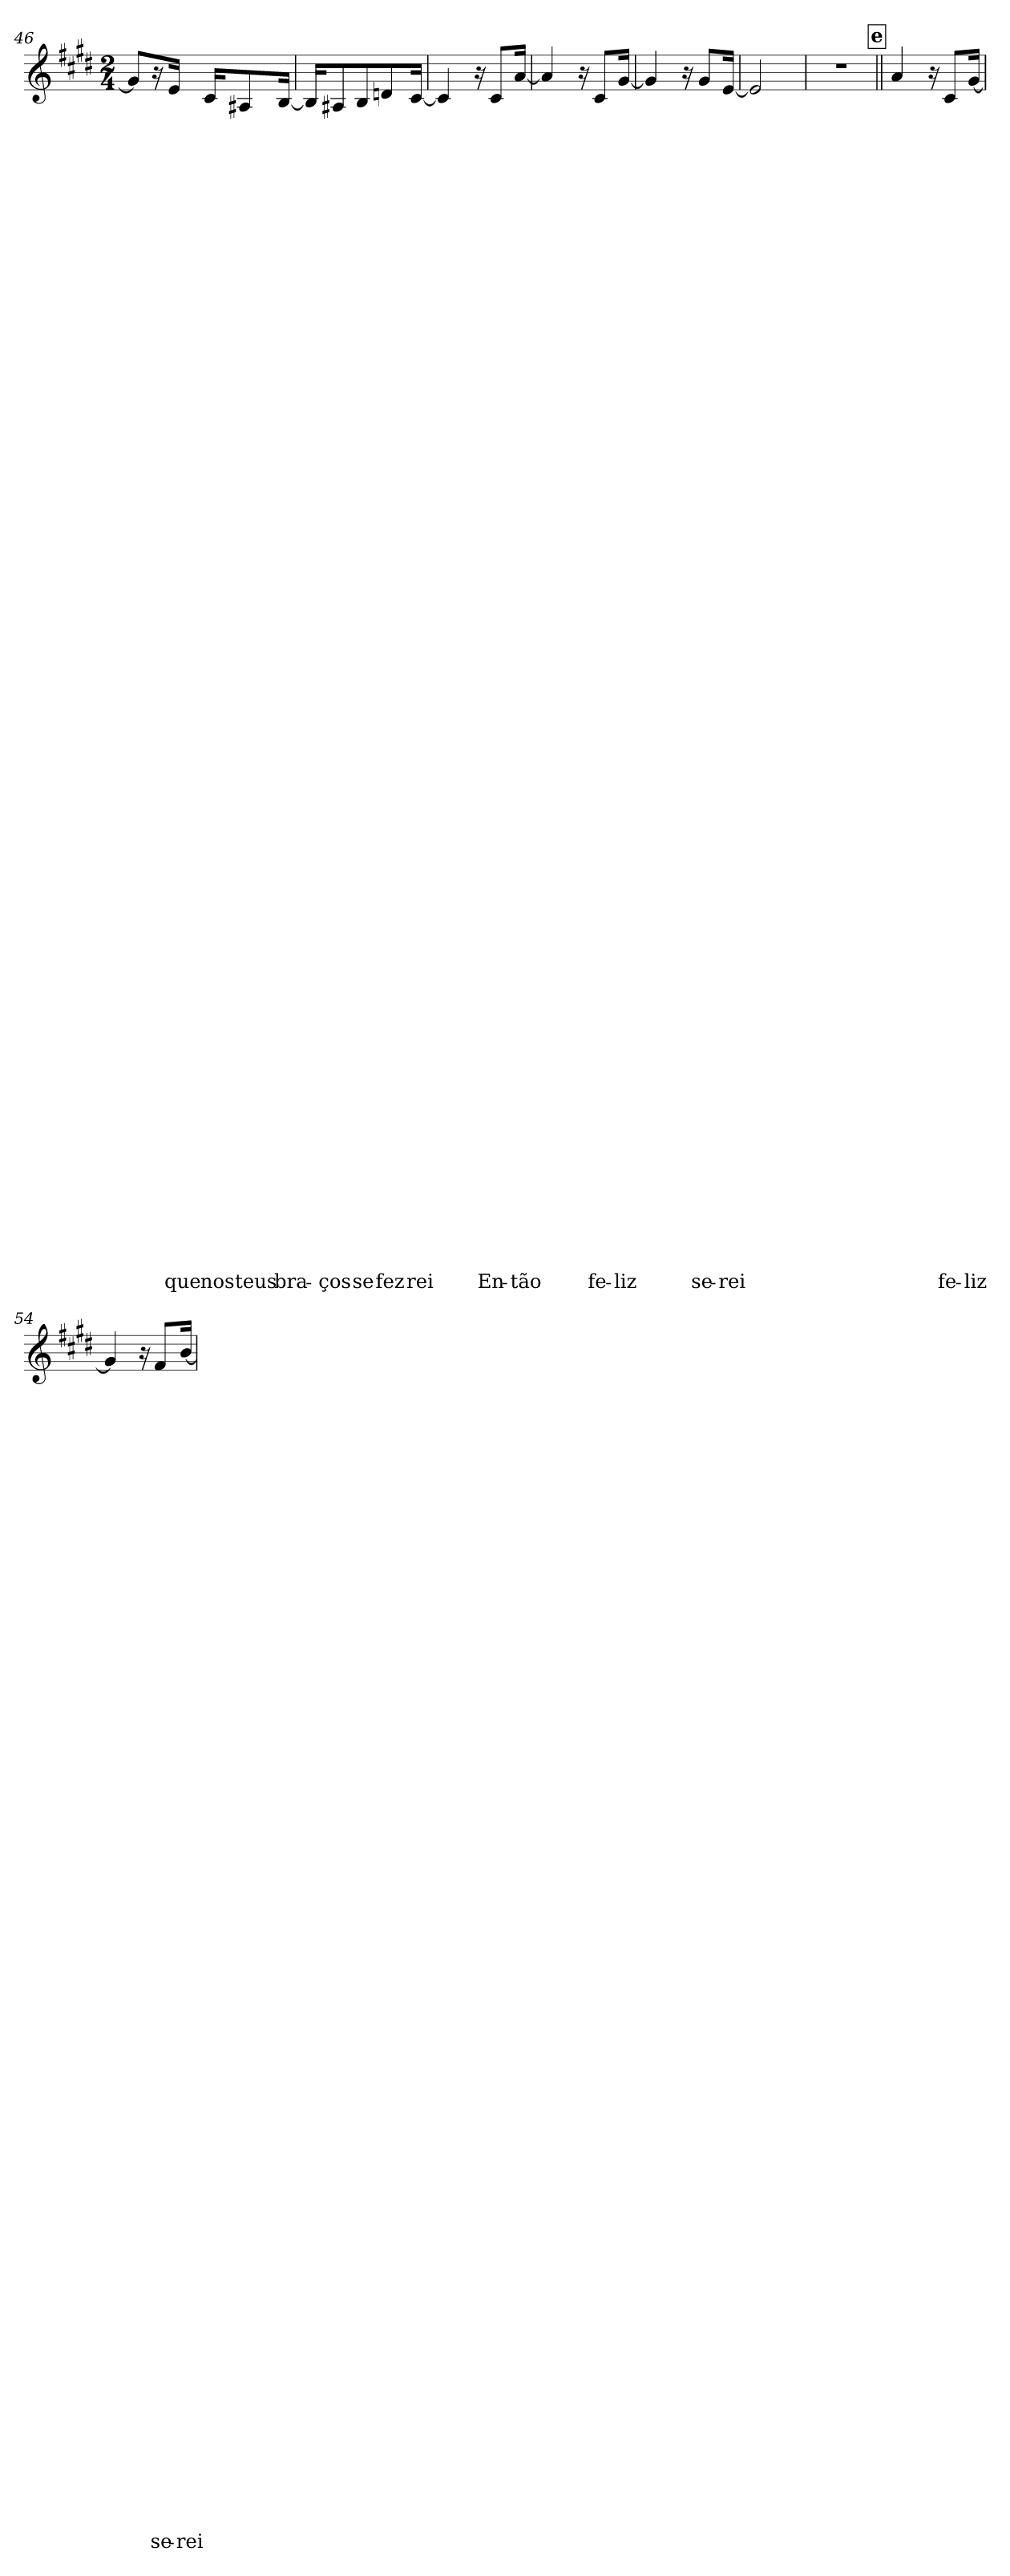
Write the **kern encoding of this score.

**kern	**text	**text	**text	**text	**text	**text	**text	**text	**text	**text	**text	**text	**text	**text	**text	**text	**text	**text	**text	**text	**text	**text	**text	**text	**text	**text	**text	**text	**text	**text	**text	**text	**text	**text	**text	**text	**text	**text	**text	**text	**text	**text	**text	**text	**text	**text	**text	**text	**text	**text	**text	**text	**text	**text	**text	**text	**text	**text	**text	**text	**text
*part1	*part1	*part1	*part1	*part1	*part1	*part1	*part1	*part1	*part1	*part1	*part1	*part1	*part1	*part1	*part1	*part1	*part1	*part1	*part1	*part1	*part1	*part1	*part1	*part1	*part1	*part1	*part1	*part1	*part1	*part1	*part1	*part1	*part1	*part1	*part1	*part1	*part1	*part1	*part1	*part1	*part1	*part1	*part1	*part1	*part1	*part1	*part1	*part1	*part1	*part1	*part1	*part1	*part1	*part1	*part1	*part1	*part1	*part1	*part1	*part1	*part1
*staff1	*staff1	*staff1	*staff1	*staff1	*staff1	*staff1	*staff1	*staff1	*staff1	*staff1	*staff1	*staff1	*staff1	*staff1	*staff1	*staff1	*staff1	*staff1	*staff1	*staff1	*staff1	*staff1	*staff1	*staff1	*staff1	*staff1	*staff1	*staff1	*staff1	*staff1	*staff1	*staff1	*staff1	*staff1	*staff1	*staff1	*staff1	*staff1	*staff1	*staff1	*staff1	*staff1	*staff1	*staff1	*staff1	*staff1	*staff1	*staff1	*staff1	*staff1	*staff1	*staff1	*staff1	*staff1	*staff1	*staff1	*staff1	*staff1	*staff1	*staff1	*staff1
*clefG2	*	*	*	*	*	*	*	*	*	*	*	*	*	*	*	*	*	*	*	*	*	*	*	*	*	*	*	*	*	*	*	*	*	*	*	*	*	*	*	*	*	*	*	*	*	*	*	*	*	*	*	*	*	*	*	*	*	*	*	*	*
*k[f#c#g#d#]	*	*	*	*	*	*	*	*	*	*	*	*	*	*	*	*	*	*	*	*	*	*	*	*	*	*	*	*	*	*	*	*	*	*	*	*	*	*	*	*	*	*	*	*	*	*	*	*	*	*	*	*	*	*	*	*	*	*	*	*	*
*E:	*	*	*	*	*	*	*	*	*	*	*	*	*	*	*	*	*	*	*	*	*	*	*	*	*	*	*	*	*	*	*	*	*	*	*	*	*	*	*	*	*	*	*	*	*	*	*	*	*	*	*	*	*	*	*	*	*	*	*	*	*
*M2/4	*	*	*	*	*	*	*	*	*	*	*	*	*	*	*	*	*	*	*	*	*	*	*	*	*	*	*	*	*	*	*	*	*	*	*	*	*	*	*	*	*	*	*	*	*	*	*	*	*	*	*	*	*	*	*	*	*	*	*	*	*
=46	=46	=46	=46	=46	=46	=46	=46	=46	=46	=46	=46	=46	=46	=46	=46	=46	=46	=46	=46	=46	=46	=46	=46	=46	=46	=46	=46	=46	=46	=46	=46	=46	=46	=46	=46	=46	=46	=46	=46	=46	=46	=46	=46	=46	=46	=46	=46	=46	=46	=46	=46	=46	=46	=46	=46	=46	=46	=46	=46	=46	=46
8g/L]	.	.	.	.	.	.	.	.	.	.	.	.	.	.	.	.	.	.	.	.	.	.	.	.	.	.	.	.	.	.	.	.	.	.	.	.	.	.	.	.	.	.	.	.	.	.	.	.	.	.	.	.	.	.	.	.	.	.	.	.	.
16r	.	.	.	.	.	.	.	.	.	.	.	.	.	.	.	.	.	.	.	.	.	.	.	.	.	.	.	.	.	.	.	.	.	.	.	.	.	.	.	.	.	.	.	.	.	.	.	.	.	.	.	.	.	.	.	.	.	.	.	.	.
!	!	!	!	!	!	!	!	!	!	!	!	!	!	!	!	!	!	!	!	!	!	!	!	!	!	!	!	!	!	!	!	!	!	!	!	!	!	!	!	!	!	!	!	!	!	!	!	!	!	!	!	!	!	!	!	!	!	!	!	!	!LO:LY:b
16e/Jk	.	.	.	.	.	.	.	.	.	.	.	.	.	.	.	.	.	.	.	.	.	.	.	.	.	.	.	.	.	.	.	.	.	.	.	.	.	.	.	.	.	.	.	.	.	.	.	.	.	.	.	.	.	.	.	.	.	.	.	.	que
!	!	!	!	!	!	!	!	!	!	!	!	!	!	!	!	!	!	!	!	!	!	!	!	!	!	!	!	!	!	!	!	!	!	!	!	!	!	!	!	!	!	!	!	!	!	!	!	!	!	!	!	!	!	!	!	!	!	!	!	!	!LO:LY:b
16c#/KL	.	.	.	.	.	.	.	.	.	.	.	.	.	.	.	.	.	.	.	.	.	.	.	.	.	.	.	.	.	.	.	.	.	.	.	.	.	.	.	.	.	.	.	.	.	.	.	.	.	.	.	.	.	.	.	.	.	.	.	.	nos
!	!	!	!	!	!	!	!	!	!	!	!	!	!	!	!	!	!	!	!	!	!	!	!	!	!	!	!	!	!	!	!	!	!	!	!	!	!	!	!	!	!	!	!	!	!	!	!	!	!	!	!	!	!	!	!	!	!	!	!	!	!LO:LY:b
8A#X/	.	.	.	.	.	.	.	.	.	.	.	.	.	.	.	.	.	.	.	.	.	.	.	.	.	.	.	.	.	.	.	.	.	.	.	.	.	.	.	.	.	.	.	.	.	.	.	.	.	.	.	.	.	.	.	.	.	.	.	.	teus
!	!	!	!	!	!	!	!	!	!	!	!	!	!	!	!	!	!	!	!	!	!	!	!	!	!	!	!	!	!	!	!	!	!	!	!	!	!	!	!	!	!	!	!	!	!	!	!	!	!	!	!	!	!	!	!	!	!	!	!	!	!LO:LY:b
[16B/Jk	.	.	.	.	.	.	.	.	.	.	.	.	.	.	.	.	.	.	.	.	.	.	.	.	.	.	.	.	.	.	.	.	.	.	.	.	.	.	.	.	.	.	.	.	.	.	.	.	.	.	.	.	.	.	.	.	.	.	.	.	bra-
=47	=47	=47	=47	=47	=47	=47	=47	=47	=47	=47	=47	=47	=47	=47	=47	=47	=47	=47	=47	=47	=47	=47	=47	=47	=47	=47	=47	=47	=47	=47	=47	=47	=47	=47	=47	=47	=47	=47	=47	=47	=47	=47	=47	=47	=47	=47	=47	=47	=47	=47	=47	=47	=47	=47	=47	=47	=47	=47	=47	=47	=47
16B/KL]	.	.	.	.	.	.	.	.	.	.	.	.	.	.	.	.	.	.	.	.	.	.	.	.	.	.	.	.	.	.	.	.	.	.	.	.	.	.	.	.	.	.	.	.	.	.	.	.	.	.	.	.	.	.	.	.	.	.	.	.	.
!	!	!	!	!	!	!	!	!	!	!	!	!	!	!	!	!	!	!	!	!	!	!	!	!	!	!	!	!	!	!	!	!	!	!	!	!	!	!	!	!	!	!	!	!	!	!	!	!	!	!	!	!	!	!	!	!	!	!	!	!	!LO:LY:b
8A#X/	.	.	.	.	.	.	.	.	.	.	.	.	.	.	.	.	.	.	.	.	.	.	.	.	.	.	.	.	.	.	.	.	.	.	.	.	.	.	.	.	.	.	.	.	.	.	.	.	.	.	.	.	.	.	.	.	.	.	.	.	-ços
!	!	!	!	!	!	!	!	!	!	!	!	!	!	!	!	!	!	!	!	!	!	!	!	!	!	!	!	!	!	!	!	!	!	!	!	!	!	!	!	!	!	!	!	!	!	!	!	!	!	!	!	!	!	!	!	!	!	!	!	!	!LO:LY:b
8B/	.	.	.	.	.	.	.	.	.	.	.	.	.	.	.	.	.	.	.	.	.	.	.	.	.	.	.	.	.	.	.	.	.	.	.	.	.	.	.	.	.	.	.	.	.	.	.	.	.	.	.	.	.	.	.	.	.	.	.	.	se
!	!	!	!	!	!	!	!	!	!	!	!	!	!	!	!	!	!	!	!	!	!	!	!	!	!	!	!	!	!	!	!	!	!	!	!	!	!	!	!	!	!	!	!	!	!	!	!	!	!	!	!	!	!	!	!	!	!	!	!	!	!LO:LY:b
8dn/	.	.	.	.	.	.	.	.	.	.	.	.	.	.	.	.	.	.	.	.	.	.	.	.	.	.	.	.	.	.	.	.	.	.	.	.	.	.	.	.	.	.	.	.	.	.	.	.	.	.	.	.	.	.	.	.	.	.	.	.	fez
!	!	!	!	!	!	!	!	!	!	!	!	!	!	!	!	!	!	!	!	!	!	!	!	!	!	!	!	!	!	!	!	!	!	!	!	!	!	!	!	!	!	!	!	!	!	!	!	!	!	!	!	!	!	!	!	!	!	!	!	!	!LO:LY:b
[16c#/Jk	.	.	.	.	.	.	.	.	.	.	.	.	.	.	.	.	.	.	.	.	.	.	.	.	.	.	.	.	.	.	.	.	.	.	.	.	.	.	.	.	.	.	.	.	.	.	.	.	.	.	.	.	.	.	.	.	.	.	.	.	rei
=48	=48	=48	=48	=48	=48	=48	=48	=48	=48	=48	=48	=48	=48	=48	=48	=48	=48	=48	=48	=48	=48	=48	=48	=48	=48	=48	=48	=48	=48	=48	=48	=48	=48	=48	=48	=48	=48	=48	=48	=48	=48	=48	=48	=48	=48	=48	=48	=48	=48	=48	=48	=48	=48	=48	=48	=48	=48	=48	=48	=48	=48
4c#/]	.	.	.	.	.	.	.	.	.	.	.	.	.	.	.	.	.	.	.	.	.	.	.	.	.	.	.	.	.	.	.	.	.	.	.	.	.	.	.	.	.	.	.	.	.	.	.	.	.	.	.	.	.	.	.	.	.	.	.	.	.
16r	.	.	.	.	.	.	.	.	.	.	.	.	.	.	.	.	.	.	.	.	.	.	.	.	.	.	.	.	.	.	.	.	.	.	.	.	.	.	.	.	.	.	.	.	.	.	.	.	.	.	.	.	.	.	.	.	.	.	.	.	.
!	!	!	!	!	!	!	!	!	!	!	!	!	!	!	!	!	!	!	!	!	!	!	!	!	!	!	!	!	!	!	!	!	!	!	!	!	!	!	!	!	!	!	!	!	!	!	!	!	!	!	!	!	!	!	!	!	!	!	!	!	!LO:LY:b
8c#/L	.	.	.	.	.	.	.	.	.	.	.	.	.	.	.	.	.	.	.	.	.	.	.	.	.	.	.	.	.	.	.	.	.	.	.	.	.	.	.	.	.	.	.	.	.	.	.	.	.	.	.	.	.	.	.	.	.	.	.	.	En-
!	!	!	!	!	!	!	!	!	!	!	!	!	!	!	!	!	!	!	!	!	!	!	!	!	!	!	!	!	!	!	!	!	!	!	!	!	!	!	!	!	!	!	!	!	!	!	!	!	!	!	!	!	!	!	!	!	!	!	!	!	!LO:LY:b
[16a/Jk	.	.	.	.	.	.	.	.	.	.	.	.	.	.	.	.	.	.	.	.	.	.	.	.	.	.	.	.	.	.	.	.	.	.	.	.	.	.	.	.	.	.	.	.	.	.	.	.	.	.	.	.	.	.	.	.	.	.	.	.	-tão
!!LO:LB:g=z
=49	=49	=49	=49	=49	=49	=49	=49	=49	=49	=49	=49	=49	=49	=49	=49	=49	=49	=49	=49	=49	=49	=49	=49	=49	=49	=49	=49	=49	=49	=49	=49	=49	=49	=49	=49	=49	=49	=49	=49	=49	=49	=49	=49	=49	=49	=49	=49	=49	=49	=49	=49	=49	=49	=49	=49	=49	=49	=49	=49	=49	=49
4a/]	.	.	.	.	.	.	.	.	.	.	.	.	.	.	.	.	.	.	.	.	.	.	.	.	.	.	.	.	.	.	.	.	.	.	.	.	.	.	.	.	.	.	.	.	.	.	.	.	.	.	.	.	.	.	.	.	.	.	.	.	.
16r	.	.	.	.	.	.	.	.	.	.	.	.	.	.	.	.	.	.	.	.	.	.	.	.	.	.	.	.	.	.	.	.	.	.	.	.	.	.	.	.	.	.	.	.	.	.	.	.	.	.	.	.	.	.	.	.	.	.	.	.	.
!	!	!	!	!	!	!	!	!	!	!	!	!	!	!	!	!	!	!	!	!	!	!	!	!	!	!	!	!	!	!	!	!	!	!	!	!	!	!	!	!	!	!	!	!	!	!	!	!	!	!	!	!	!	!	!	!	!	!	!	!	!LO:LY:b
8c#/L	.	.	.	.	.	.	.	.	.	.	.	.	.	.	.	.	.	.	.	.	.	.	.	.	.	.	.	.	.	.	.	.	.	.	.	.	.	.	.	.	.	.	.	.	.	.	.	.	.	.	.	.	.	.	.	.	.	.	.	.	fe-
!	!	!	!	!	!	!	!	!	!	!	!	!	!	!	!	!	!	!	!	!	!	!	!	!	!	!	!	!	!	!	!	!	!	!	!	!	!	!	!	!	!	!	!	!	!	!	!	!	!	!	!	!	!	!	!	!	!	!	!	!	!LO:LY:b
[16g#/Jk	.	.	.	.	.	.	.	.	.	.	.	.	.	.	.	.	.	.	.	.	.	.	.	.	.	.	.	.	.	.	.	.	.	.	.	.	.	.	.	.	.	.	.	.	.	.	.	.	.	.	.	.	.	.	.	.	.	.	.	.	-liz
=50	=50	=50	=50	=50	=50	=50	=50	=50	=50	=50	=50	=50	=50	=50	=50	=50	=50	=50	=50	=50	=50	=50	=50	=50	=50	=50	=50	=50	=50	=50	=50	=50	=50	=50	=50	=50	=50	=50	=50	=50	=50	=50	=50	=50	=50	=50	=50	=50	=50	=50	=50	=50	=50	=50	=50	=50	=50	=50	=50	=50	=50
4g#/]	.	.	.	.	.	.	.	.	.	.	.	.	.	.	.	.	.	.	.	.	.	.	.	.	.	.	.	.	.	.	.	.	.	.	.	.	.	.	.	.	.	.	.	.	.	.	.	.	.	.	.	.	.	.	.	.	.	.	.	.	.
16r	.	.	.	.	.	.	.	.	.	.	.	.	.	.	.	.	.	.	.	.	.	.	.	.	.	.	.	.	.	.	.	.	.	.	.	.	.	.	.	.	.	.	.	.	.	.	.	.	.	.	.	.	.	.	.	.	.	.	.	.	.
!	!	!	!	!	!	!	!	!	!	!	!	!	!	!	!	!	!	!	!	!	!	!	!	!	!	!	!	!	!	!	!	!	!	!	!	!	!	!	!	!	!	!	!	!	!	!	!	!	!	!	!	!	!	!	!	!	!	!	!	!	!LO:LY:b
8g#/L	.	.	.	.	.	.	.	.	.	.	.	.	.	.	.	.	.	.	.	.	.	.	.	.	.	.	.	.	.	.	.	.	.	.	.	.	.	.	.	.	.	.	.	.	.	.	.	.	.	.	.	.	.	.	.	.	.	.	.	.	se-
!	!	!	!	!	!	!	!	!	!	!	!	!	!	!	!	!	!	!	!	!	!	!	!	!	!	!	!	!	!	!	!	!	!	!	!	!	!	!	!	!	!	!	!	!	!	!	!	!	!	!	!	!	!	!	!	!	!	!	!	!	!LO:LY:b
[16e/Jk	.	.	.	.	.	.	.	.	.	.	.	.	.	.	.	.	.	.	.	.	.	.	.	.	.	.	.	.	.	.	.	.	.	.	.	.	.	.	.	.	.	.	.	.	.	.	.	.	.	.	.	.	.	.	.	.	.	.	.	.	-rei
=51	=51	=51	=51	=51	=51	=51	=51	=51	=51	=51	=51	=51	=51	=51	=51	=51	=51	=51	=51	=51	=51	=51	=51	=51	=51	=51	=51	=51	=51	=51	=51	=51	=51	=51	=51	=51	=51	=51	=51	=51	=51	=51	=51	=51	=51	=51	=51	=51	=51	=51	=51	=51	=51	=51	=51	=51	=51	=51	=51	=51	=51
2e/]	.	.	.	.	.	.	.	.	.	.	.	.	.	.	.	.	.	.	.	.	.	.	.	.	.	.	.	.	.	.	.	.	.	.	.	.	.	.	.	.	.	.	.	.	.	.	.	.	.	.	.	.	.	.	.	.	.	.	.	.	.
!!LO:REH:place=s1:b:fs=12:t=:qo=2
!!LO:REH:place=s1:b:fs=14:t=e:qo=2
!!LO:REH:place=s1:b:fs=12:t=:qo=2
=52	=52	=52	=52	=52	=52	=52	=52	=52	=52	=52	=52	=52	=52	=52	=52	=52	=52	=52	=52	=52	=52	=52	=52	=52	=52	=52	=52	=52	=52	=52	=52	=52	=52	=52	=52	=52	=52	=52	=52	=52	=52	=52	=52	=52	=52	=52	=52	=52	=52	=52	=52	=52	=52	=52	=52	=52	=52	=52	=52	=52	=52
2r	.	.	.	.	.	.	.	.	.	.	.	.	.	.	.	.	.	.	.	.	.	.	.	.	.	.	.	.	.	.	.	.	.	.	.	.	.	.	.	.	.	.	.	.	.	.	.	.	.	.	.	.	.	.	.	.	.	.	.	.	.
!!LO:LB:g=z
=53||	=53||	=53||	=53||	=53||	=53||	=53||	=53||	=53||	=53||	=53||	=53||	=53||	=53||	=53||	=53||	=53||	=53||	=53||	=53||	=53||	=53||	=53||	=53||	=53||	=53||	=53||	=53||	=53||	=53||	=53||	=53||	=53||	=53||	=53||	=53||	=53||	=53||	=53||	=53||	=53||	=53||	=53||	=53||	=53||	=53||	=53||	=53||	=53||	=53||	=53||	=53||	=53||	=53||	=53||	=53||	=53||	=53||	=53||	=53||	=53||	=53||
4a/	.	.	.	.	.	.	.	.	.	.	.	.	.	.	.	.	.	.	.	.	.	.	.	.	.	.	.	.	.	.	.	.	.	.	.	.	.	.	.	.	.	.	.	.	.	.	.	.	.	.	.	.	.	.	.	.	.	.	.	.	.
16r	.	.	.	.	.	.	.	.	.	.	.	.	.	.	.	.	.	.	.	.	.	.	.	.	.	.	.	.	.	.	.	.	.	.	.	.	.	.	.	.	.	.	.	.	.	.	.	.	.	.	.	.	.	.	.	.	.	.	.	.	.
!	!	!	!	!	!	!	!	!	!	!	!	!	!	!	!	!	!	!	!	!	!	!	!	!	!	!	!	!	!	!	!	!	!	!	!	!	!	!	!	!	!	!	!	!	!	!	!	!	!	!	!	!	!	!	!	!	!	!	!	!	!LO:LY:b
8c#/L	.	.	.	.	.	.	.	.	.	.	.	.	.	.	.	.	.	.	.	.	.	.	.	.	.	.	.	.	.	.	.	.	.	.	.	.	.	.	.	.	.	.	.	.	.	.	.	.	.	.	.	.	.	.	.	.	.	.	.	.	fe-
!	!	!	!	!	!	!	!	!	!	!	!	!	!	!	!	!	!	!	!	!	!	!	!	!	!	!	!	!	!	!	!	!	!	!	!	!	!	!	!	!	!	!	!	!	!	!	!	!	!	!	!	!	!	!	!	!	!	!	!	!	!LO:LY:b
[16g#/Jk	.	.	.	.	.	.	.	.	.	.	.	.	.	.	.	.	.	.	.	.	.	.	.	.	.	.	.	.	.	.	.	.	.	.	.	.	.	.	.	.	.	.	.	.	.	.	.	.	.	.	.	.	.	.	.	.	.	.	.	.	-liz
=54	=54	=54	=54	=54	=54	=54	=54	=54	=54	=54	=54	=54	=54	=54	=54	=54	=54	=54	=54	=54	=54	=54	=54	=54	=54	=54	=54	=54	=54	=54	=54	=54	=54	=54	=54	=54	=54	=54	=54	=54	=54	=54	=54	=54	=54	=54	=54	=54	=54	=54	=54	=54	=54	=54	=54	=54	=54	=54	=54	=54	=54
4g#/]	.	.	.	.	.	.	.	.	.	.	.	.	.	.	.	.	.	.	.	.	.	.	.	.	.	.	.	.	.	.	.	.	.	.	.	.	.	.	.	.	.	.	.	.	.	.	.	.	.	.	.	.	.	.	.	.	.	.	.	.	.
16r	.	.	.	.	.	.	.	.	.	.	.	.	.	.	.	.	.	.	.	.	.	.	.	.	.	.	.	.	.	.	.	.	.	.	.	.	.	.	.	.	.	.	.	.	.	.	.	.	.	.	.	.	.	.	.	.	.	.	.	.	.
!	!	!	!	!	!	!	!	!	!	!	!	!	!	!	!	!	!	!	!	!	!	!	!	!	!	!	!	!	!	!	!	!	!	!	!	!	!	!	!	!	!	!	!	!	!	!	!	!	!	!	!	!	!	!	!	!	!	!	!	!	!LO:LY:b
8f#/L	.	.	.	.	.	.	.	.	.	.	.	.	.	.	.	.	.	.	.	.	.	.	.	.	.	.	.	.	.	.	.	.	.	.	.	.	.	.	.	.	.	.	.	.	.	.	.	.	.	.	.	.	.	.	.	.	.	.	.	.	se-
!	!	!	!	!	!	!	!	!	!	!	!	!	!	!	!	!	!	!	!	!	!	!	!	!	!	!	!	!	!	!	!	!	!	!	!	!	!	!	!	!	!	!	!	!	!	!	!	!	!	!	!	!	!	!	!	!	!	!	!	!	!LO:LY:b
[16b/Jk	.	.	.	.	.	.	.	.	.	.	.	.	.	.	.	.	.	.	.	.	.	.	.	.	.	.	.	.	.	.	.	.	.	.	.	.	.	.	.	.	.	.	.	.	.	.	.	.	.	.	.	.	.	.	.	.	.	.	.	.	-rei
=	=	=	=	=	=	=	=	=	=	=	=	=	=	=	=	=	=	=	=	=	=	=	=	=	=	=	=	=	=	=	=	=	=	=	=	=	=	=	=	=	=	=	=	=	=	=	=	=	=	=	=	=	=	=	=	=	=	=	=	=	=
*-	*-	*-	*-	*-	*-	*-	*-	*-	*-	*-	*-	*-	*-	*-	*-	*-	*-	*-	*-	*-	*-	*-	*-	*-	*-	*-	*-	*-	*-	*-	*-	*-	*-	*-	*-	*-	*-	*-	*-	*-	*-	*-	*-	*-	*-	*-	*-	*-	*-	*-	*-	*-	*-	*-	*-	*-	*-	*-	*-	*-	*-
